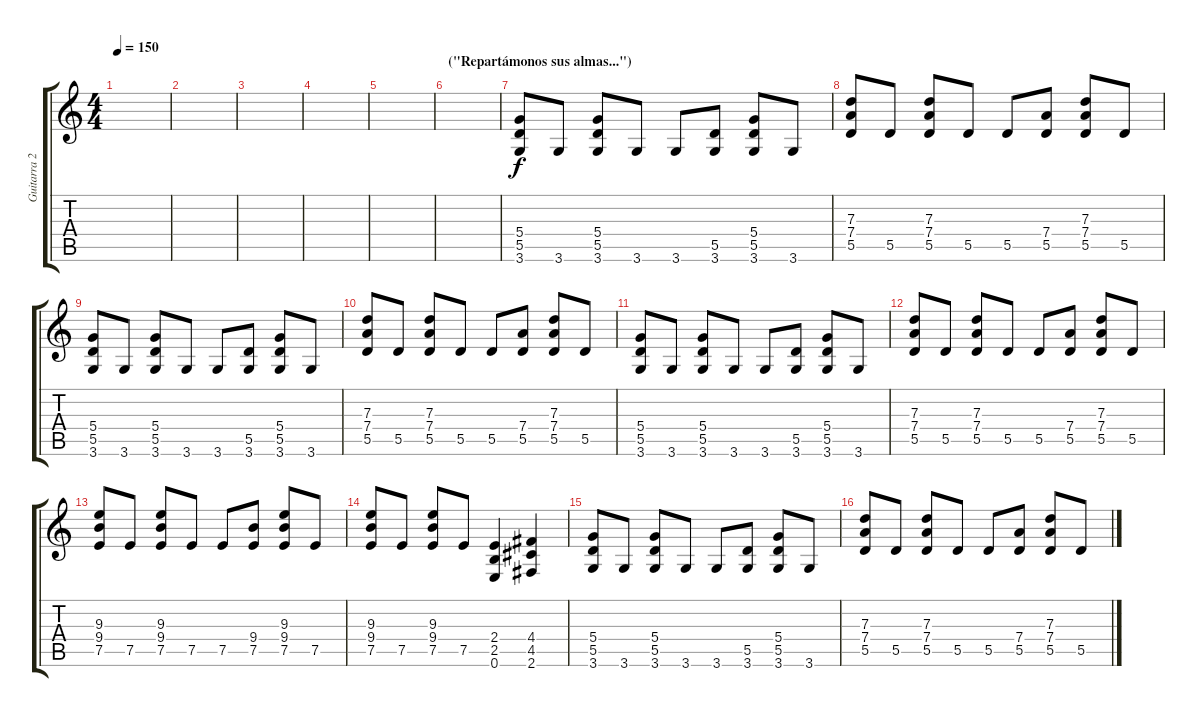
\track ("Guitarra 2" "Guitarra 2") {instrument acousticguitarsteel}
\staff {score tabs}
\tuning (E4 B3 G3 D3 A2 E2) {hide}
\ts (4 4)
\tempo 150
\clef g2
\ks c
|
|
|
|
|
\section ("" "(\"Repartámonos sus almas...\")")
|
(5.4 5.5 3.6).8{volume 10 balance 12 instrument overdrivenguitar} 3.6.8 (5.4 5.5 3.6).8 3.6.8 3.6.8 (5.5 3.6).8 (5.4 5.5 3.6).8 3.6.8 |
(7.3 7.4 5.5).8 5.5.8 (7.3 7.4 5.5).8 5.5.8 5.5.8 (7.4 5.5).8 (7.3 7.4 5.5).8 5.5.8 |
(5.4 5.5 3.6).8 3.6.8 (5.4 5.5 3.6).8 3.6.8 3.6.8 (5.5 3.6).8 (5.4 5.5 3.6).8 3.6.8 |
(7.3 7.4 5.5).8 5.5.8 (7.3 7.4 5.5).8 5.5.8 5.5.8 (7.4 5.5).8 (7.3 7.4 5.5).8 5.5.8 |
(5.4 5.5 3.6).8 3.6.8 (5.4 5.5 3.6).8 3.6.8 3.6.8 (5.5 3.6).8 (5.4 5.5 3.6).8 3.6.8 |
(7.3 7.4 5.5).8 5.5.8 (7.3 7.4 5.5).8 5.5.8 5.5.8 (7.4 5.5).8 (7.3 7.4 5.5).8 5.5.8 |
(9.3 9.4 7.5).8 7.5.8 (9.3 9.4 7.5).8 7.5.8 7.5.8 (9.4 7.5).8 (9.3 9.4 7.5).8 7.5.8 |
(9.3 9.4 7.5).8 7.5.8 (9.3 9.4 7.5).8 7.5.8 (2.4 2.5 0.6).4 (4.4 4.5 2.6).4 |
(5.4 5.5 3.6).8{volume 10 balance 12 instrument overdrivenguitar} 3.6.8 (5.4 5.5 3.6).8 3.6.8 3.6.8 (5.5 3.6).8 (5.4 5.5 3.6).8 3.6.8 |
(7.3 7.4 5.5).8 5.5.8 (7.3 7.4 5.5).8 5.5.8 5.5.8 (7.4 5.5).8 (7.3 7.4 5.5).8 5.5.8
